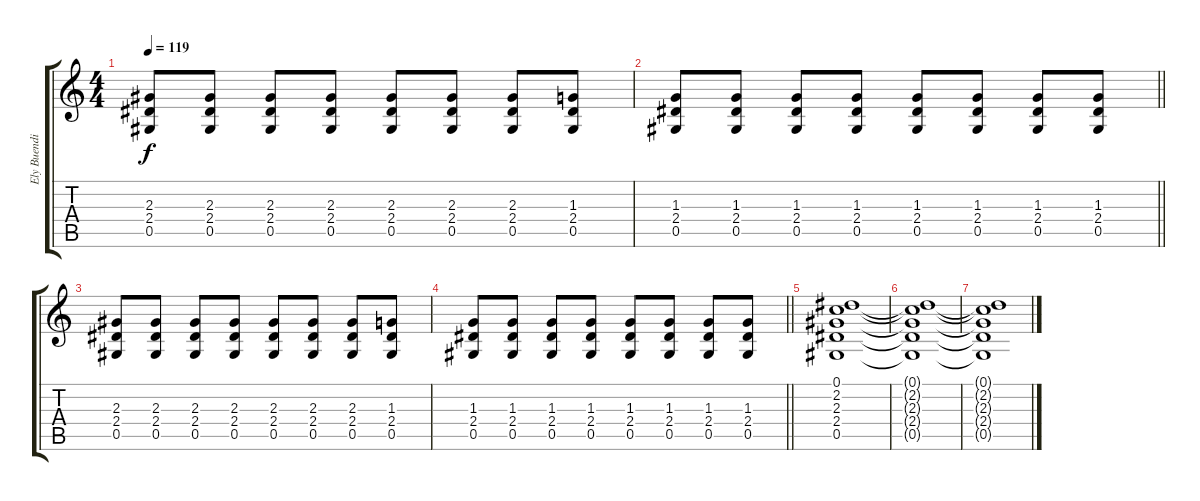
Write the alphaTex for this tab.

\track ("Ely Buendia(Rhythm)" "Ely Buendi") {instrument acousticguitarsteel}
\staff {score tabs}
\tuning (Eb4 Bb3 Gb3 Db3 Ab2 Eb2) {hide}
\ts (4 4)
\tempo 119
\clef g2
\ks c
(2.3 2.4 0.5).8{dy f} (2.3 2.4 0.5).8 (2.3 2.4 0.5).8 (2.3 2.4 0.5).8 (2.3 2.4 0.5).8 (2.3 2.4 0.5).8 (2.3 2.4 0.5).8 (1.3 2.4 0.5).8 |
\barLineRight lightlight
(1.3 2.4 0.5).8 (1.3 2.4 0.5).8 (1.3 2.4 0.5).8 (1.3 2.4 0.5).8 (1.3 2.4 0.5).8 (1.3 2.4 0.5).8 (1.3 2.4 0.5).8 (1.3 2.4 0.5).8 |
(2.3 2.4 0.5).8 (2.3 2.4 0.5).8 (2.3 2.4 0.5).8 (2.3 2.4 0.5).8 (2.3 2.4 0.5).8 (2.3 2.4 0.5).8 (2.3 2.4 0.5).8 (1.3 2.4 0.5).8 |
\barLineRight lightlight
(1.3 2.4 0.5).8 (1.3 2.4 0.5).8 (1.3 2.4 0.5).8 (1.3 2.4 0.5).8 (1.3 2.4 0.5).8 (1.3 2.4 0.5).8 (1.3 2.4 0.5).8 (1.3 2.4 0.5).8 |
(0.1 2.2 2.3 2.4 0.5).1{volume 0 instrument electricguitarclean} |
(0.1{t} 2.2{t} 2.3{t} 2.4{t} 0.5{t}).1 |
(0.1{t} 2.2{t} 2.3{t} 2.4{t} 0.5{t}).1
